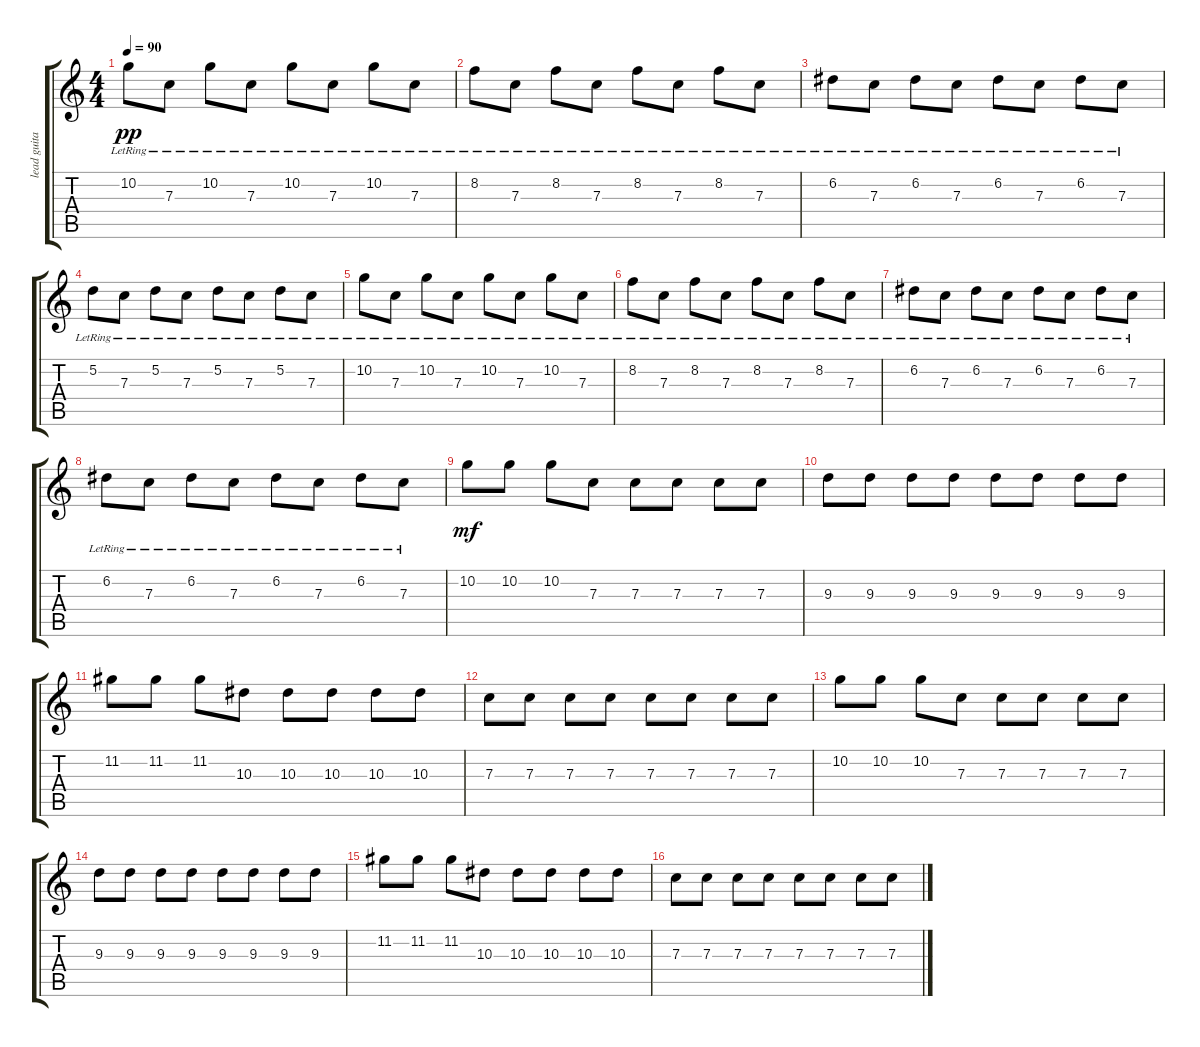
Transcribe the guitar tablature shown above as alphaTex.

\track ("lead guitar" "lead guita") {instrument overdrivenguitar}
\staff {score tabs}
\tuning (D4 A3 F3 C3 G2 C2) {hide}
\ts (4 4)
\tempo 90
\clef g2
\ks c
10.2{lr}.8{dy pp} 7.3{lr}.8 10.2{lr}.8 7.3{lr}.8 10.2{lr}.8 7.3{lr}.8 10.2{lr}.8 7.3{lr}.8 |
8.2{lr}.8 7.3{lr}.8 8.2{lr}.8 7.3{lr}.8 8.2{lr}.8 7.3{lr}.8 8.2{lr}.8 7.3{lr}.8 |
6.2{lr}.8 7.3{lr}.8 6.2{lr}.8 7.3{lr}.8 6.2{lr}.8 7.3{lr}.8 6.2{lr}.8 7.3{lr}.8 |
5.2{lr}.8 7.3{lr}.8 5.2{lr}.8 7.3{lr}.8 5.2{lr}.8 7.3{lr}.8 5.2{lr}.8 7.3{lr}.8 |
10.2{lr}.8 7.3{lr}.8 10.2{lr}.8 7.3{lr}.8 10.2{lr}.8 7.3{lr}.8 10.2{lr}.8 7.3{lr}.8 |
8.2{lr}.8 7.3{lr}.8 8.2{lr}.8 7.3{lr}.8 8.2{lr}.8 7.3{lr}.8 8.2{lr}.8 7.3{lr}.8 |
6.2{lr}.8 7.3{lr}.8 6.2{lr}.8 7.3{lr}.8 6.2{lr}.8 7.3{lr}.8 6.2{lr}.8 7.3{lr}.8 |
6.2{lr}.8 7.3{lr}.8 6.2{lr}.8 7.3{lr}.8 6.2{lr}.8 7.3{lr}.8 6.2{lr}.8 7.3{lr}.8 |
10.2.8{dy mf} 10.2.8 10.2.8 7.3.8 7.3.8 7.3.8 7.3.8 7.3.8 |
9.3.8 9.3.8 9.3.8 9.3.8 9.3.8 9.3.8 9.3.8 9.3.8 |
11.2.8 11.2.8 11.2.8 10.3.8 10.3.8 10.3.8 10.3.8 10.3.8 |
7.3.8 7.3.8 7.3.8 7.3.8 7.3.8 7.3.8 7.3.8 7.3.8 |
10.2.8 10.2.8 10.2.8 7.3.8 7.3.8 7.3.8 7.3.8 7.3.8 |
9.3.8 9.3.8 9.3.8 9.3.8 9.3.8 9.3.8 9.3.8 9.3.8 |
11.2.8 11.2.8 11.2.8 10.3.8 10.3.8 10.3.8 10.3.8 10.3.8 |
7.3.8 7.3.8 7.3.8 7.3.8 7.3.8 7.3.8 7.3.8 7.3.8
